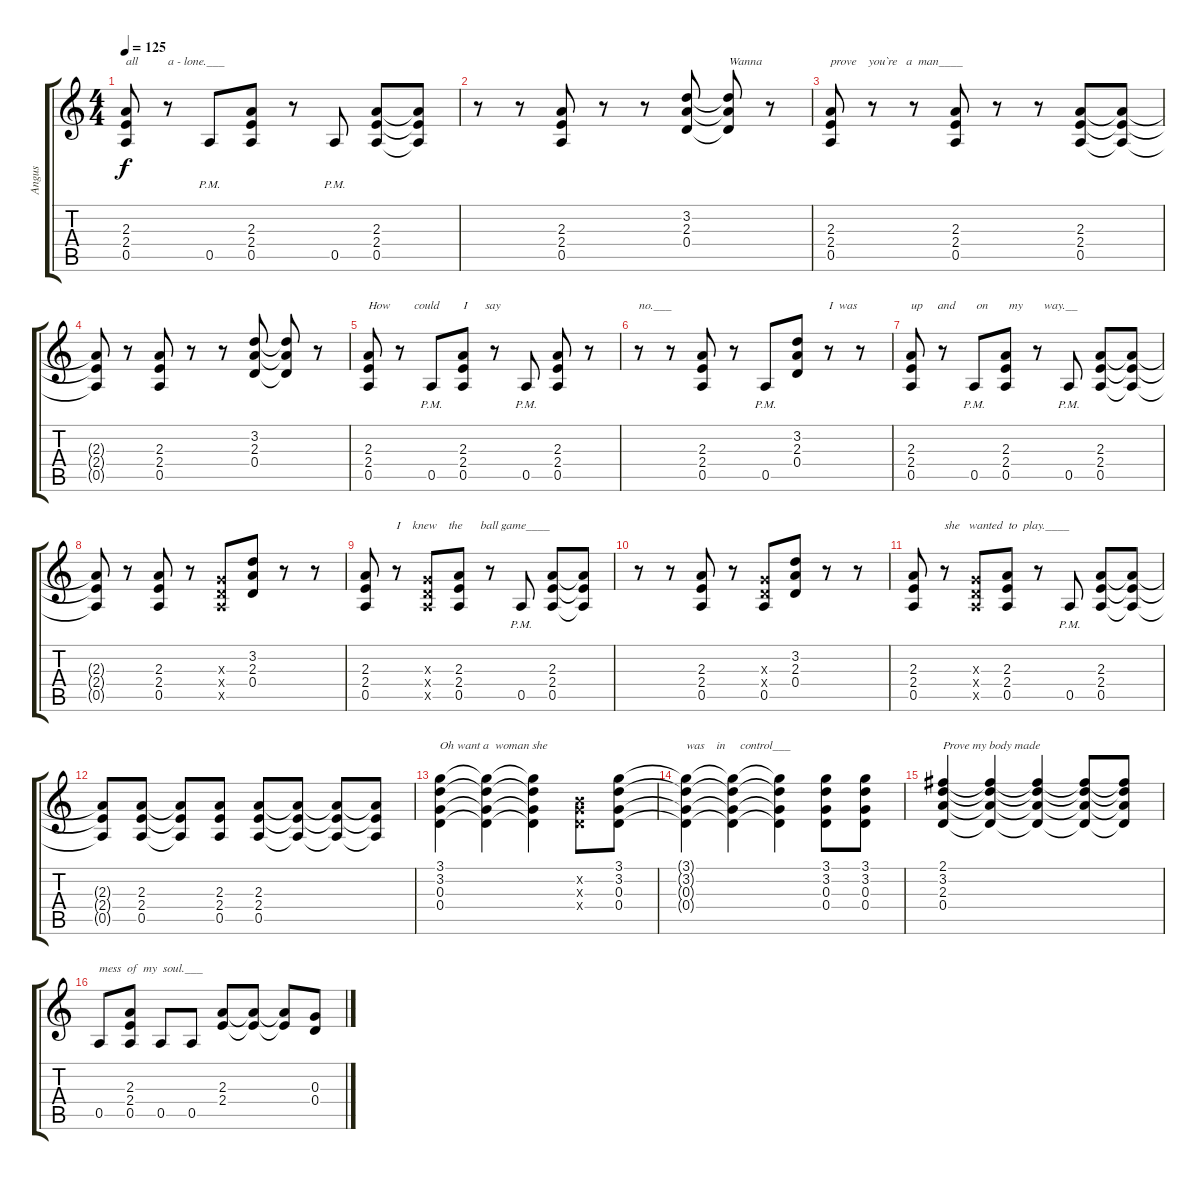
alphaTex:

\track ("Angus" "Angus") {instrument distortionguitar}
\staff {score tabs}
\tuning (E4 B3 G3 D3 A2 E2) {hide}
\ts (4 4)
\tempo 125
\clef g2
\ks c
(2.3 2.4 0.5).8{txt "all          a - lone.___" dy f} r.8 0.5{pm}.8 (2.3 2.4 0.5).8 r.8 0.5{pm}.8 (2.3 2.4 0.5).8 (2.3{t} 2.4{t} 0.5{t}).8 |
r.8 r.8 (2.3 2.4 0.5).8 r.8 r.8 (3.2 2.3 0.4).8 (3.2{t} 2.3{t} 0.4{t}).8{txt "Wanna"} r.8 |
(2.3 2.4 0.5).8{txt "prove    you`re   a  man____"} r.8 r.8 (2.3 2.4 0.5).8 r.8 r.8 (2.3 2.4 0.5).8 (2.3{t} 2.4{t} 0.5{t}).8 |
(2.3{t} 2.4{t} 0.5{t}).8 r.8 (2.3 2.4 0.5).8 r.8 r.8 (3.2 2.3 0.4).8 (3.2{t} 2.3{t} 0.4{t}).8 r.8 |
(2.3 2.4 0.5).8{txt "How        could        I      say"} r.8 0.5{pm}.8 (2.3 2.4 0.5).8 r.8 0.5{pm}.8 (2.3 2.4 0.5).8 r.8 |
r.8{txt "no.___"} r.8 (2.3 2.4 0.5).8 r.8 0.5{pm}.8 (3.2 2.3 0.4).8 r.8{txt "I  was"} r.8 |
(2.3 2.4 0.5).8{txt "up     and       on       my       way.__"} r.8 0.5{pm}.8 (2.3 2.4 0.5).8 r.8 0.5{pm}.8 (2.3 2.4 0.5).8 (2.3{t} 2.4{t} 0.5{t}).8 |
(2.3{t} 2.4{t} 0.5{t}).8 r.8 (2.3 2.4 0.5).8 r.8 (0.3{x} 0.4{x} 0.5{x}).8 (3.2 2.3 0.4).8 r.8 r.8 |
(2.3 2.4 0.5).8 r.8{txt "I    knew    the      ball game____"} (0.3{x} 0.4{x} 0.5{x}).8 (2.3 2.4 0.5).8 r.8 0.5{pm}.8 (2.3 2.4 0.5).8 (2.3{t} 2.4{t} 0.5{t}).8 |
r.8 r.8 (2.3 2.4 0.5).8 r.8 (0.3{x} 0.4{x} 0.5).8 (3.2 2.3 0.4).8 r.8 r.8 |
(2.3 2.4 0.5).8 r.8{txt "she   wanted  to  play.____"} (0.3{x} 0.4{x} 0.5{x}).8 (2.3 2.4 0.5).8 r.8 0.5{pm}.8 (2.3 2.4 0.5).8 (2.3{t} 2.4{t} 0.5{t}).8 |
(2.3{t} 2.4{t} 0.5{t}).8 (2.3 2.4 0.5).8 (2.3{t} 2.4{t} 0.5{t}).8 (2.3 2.4 0.5).8 (2.3 2.4 0.5).8 (2.3{t} 2.4{t} 0.5{t}).8 (2.3{t} 2.4{t} 0.5{t}).8 (2.3{t} 2.4{t} 0.5{t}).8 |
(3.1 3.2 0.3 0.4).4{txt "Oh want a  woman she"} (3.1{t} 3.2{t} 0.3{t} 0.4{t}).4 (3.1{t} 3.2{t} 0.3{t} 0.4{t}).4 (0.2{x} 0.3{x} 0.4{x}).8 (3.1 3.2 0.3 0.4).8 |
(3.1{t} 3.2{t} 0.3{t} 0.4{t}).4{txt "was    in     control___"} (3.1{t} 3.2{t} 0.3{t} 0.4{t}).4 (3.1{t} 3.2{t} 0.3{t} 0.4{t}).4 (3.1 3.2 0.3 0.4).8 (3.1 3.2 0.3 0.4).8 |
(2.1 3.2 2.3 0.4).4{txt "Prove my body made"} (2.1{t} 3.2{t} 2.3{t} 0.4{t}).4 (2.1{t} 3.2{t} 2.3{t} 0.4{t}).4 (2.1{t} 3.2{t} 2.3{t} 0.4{t}).8 (2.1{t} 3.2{t} 2.3{t} 0.4{t}).8 |
0.5.8{txt "mess  of  my  soul.___"} (2.3 2.4 0.5).8 0.5.8 0.5.8 (2.3 2.4).8 (2.3{t} 2.4{t}).8 (2.3{t} 2.4{t}).8 (0.3 0.4).8
